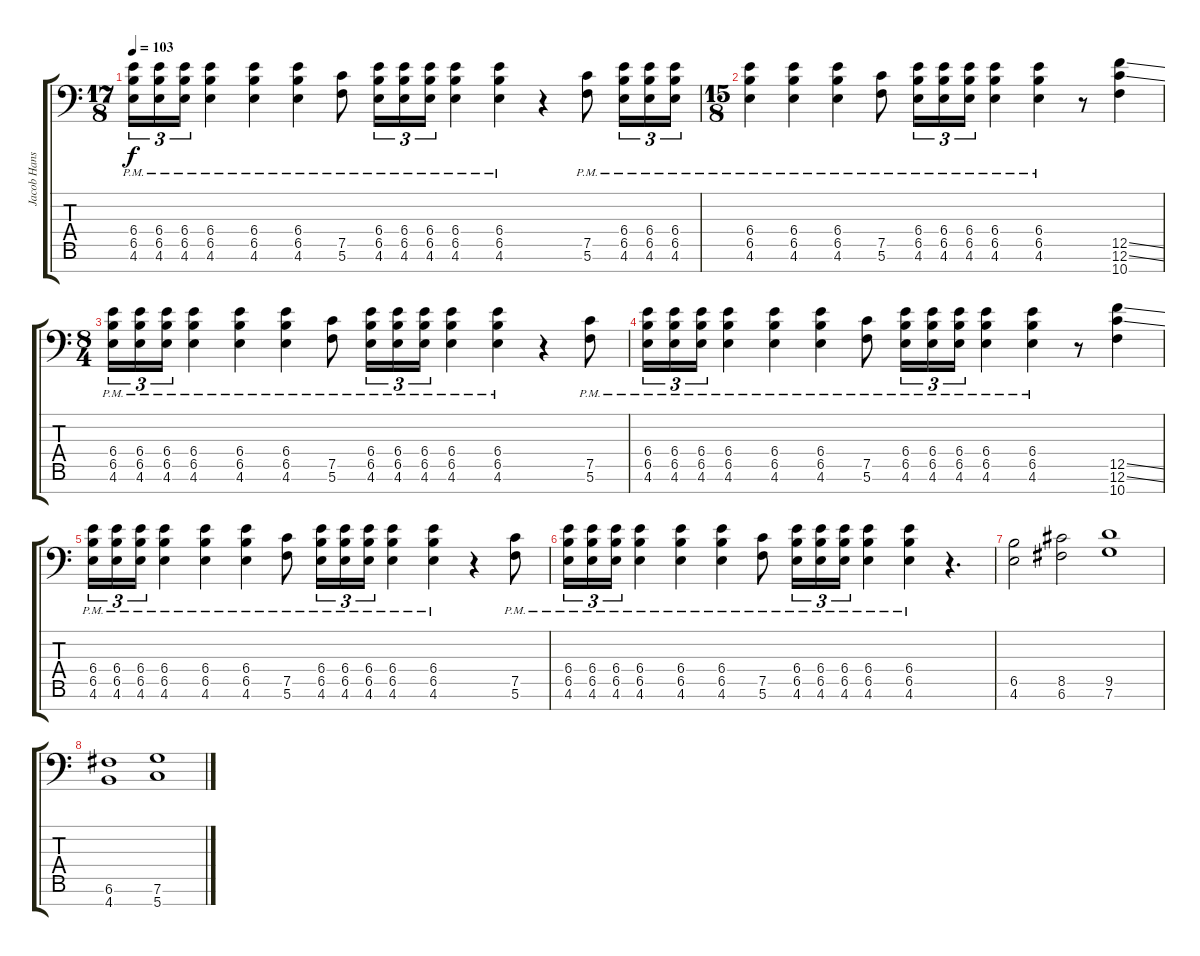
\track ("Jacob Hansen - rhythm guitars  " "Jacob Hans") {instrument distortionguitar}
\staff {score tabs}
\tuning (C4 G3 Eb3 Bb2 F2 C2 G1) {hide}
\ts (17 8)
\tempo 103
\clef f4
\ks c
(6.4{pm} 6.5{pm} 4.6{pm}).16{tu (3 2) dy f} (6.4{pm} 6.5{pm} 4.6{pm}).16{tu (3 2)} (6.4{pm} 6.5{pm} 4.6{pm}).16{tu (3 2)} (6.4{pm} 6.5{pm} 4.6{pm}).4 (6.4{pm} 6.5{pm} 4.6{pm}).4 (6.4{pm} 6.5{pm} 4.6{pm}).4 (7.5{pm} 5.6{pm}).8 (6.4{pm} 6.5{pm} 4.6{pm}).16{tu (3 2)} (6.4{pm} 6.5{pm} 4.6{pm}).16{tu (3 2)} (6.4{pm} 6.5{pm} 4.6{pm}).16{tu (3 2)} (6.4{pm} 6.5{pm} 4.6{pm}).4 (6.4{pm} 6.5{pm} 4.6{pm}).4 r.4 (7.5{pm} 5.6{pm}).8 (6.4{pm} 6.5{pm} 4.6{pm}).16{tu (3 2)} (6.4{pm} 6.5{pm} 4.6{pm}).16{tu (3 2)} (6.4{pm} 6.5{pm} 4.6{pm}).16{tu (3 2)} |
\ts (15 8)
(6.4{pm} 6.5{pm} 4.6{pm}).4 (6.4{pm} 6.5{pm} 4.6{pm}).4 (6.4{pm} 6.5{pm} 4.6{pm}).4 (7.5{pm} 5.6{pm}).8 (6.4{pm} 6.5{pm} 4.6{pm}).16{tu (3 2)} (6.4{pm} 6.5{pm} 4.6{pm}).16{tu (3 2)} (6.4{pm} 6.5{pm} 4.6{pm}).16{tu (3 2)} (6.4{pm} 6.5{pm} 4.6{pm}).4 (6.4{pm} 6.5{pm} 4.6{pm}).4 r.8 (12.5{ss} 12.6{ss} 10.7).4 |
\ts (8 4)
(6.4{pm} 6.5{pm} 4.6{pm}).16{tu (3 2)} (6.4{pm} 6.5{pm} 4.6{pm}).16{tu (3 2)} (6.4{pm} 6.5{pm} 4.6{pm}).16{tu (3 2)} (6.4{pm} 6.5{pm} 4.6{pm}).4 (6.4{pm} 6.5{pm} 4.6{pm}).4 (6.4{pm} 6.5{pm} 4.6{pm}).4 (7.5{pm} 5.6{pm}).8 (6.4{pm} 6.5{pm} 4.6{pm}).16{tu (3 2)} (6.4{pm} 6.5{pm} 4.6{pm}).16{tu (3 2)} (6.4{pm} 6.5{pm} 4.6{pm}).16{tu (3 2)} (6.4{pm} 6.5{pm} 4.6{pm}).4 (6.4{pm} 6.5{pm} 4.6{pm}).4 r.4 (7.5{pm} 5.6{pm}).8 |
(6.4{pm} 6.5{pm} 4.6{pm}).16{tu (3 2)} (6.4{pm} 6.5{pm} 4.6{pm}).16{tu (3 2)} (6.4{pm} 6.5{pm} 4.6{pm}).16{tu (3 2)} (6.4{pm} 6.5{pm} 4.6{pm}).4 (6.4{pm} 6.5{pm} 4.6{pm}).4 (6.4{pm} 6.5{pm} 4.6{pm}).4 (7.5{pm} 5.6{pm}).8 (6.4{pm} 6.5{pm} 4.6{pm}).16{tu (3 2)} (6.4{pm} 6.5{pm} 4.6{pm}).16{tu (3 2)} (6.4{pm} 6.5{pm} 4.6{pm}).16{tu (3 2)} (6.4{pm} 6.5{pm} 4.6{pm}).4 (6.4{pm} 6.5{pm} 4.6{pm}).4 r.8 (12.5{ss} 12.6{ss} 10.7).4 |
(6.4{pm} 6.5{pm} 4.6{pm}).16{tu (3 2)} (6.4{pm} 6.5{pm} 4.6{pm}).16{tu (3 2)} (6.4{pm} 6.5{pm} 4.6{pm}).16{tu (3 2)} (6.4{pm} 6.5{pm} 4.6{pm}).4 (6.4{pm} 6.5{pm} 4.6{pm}).4 (6.4{pm} 6.5{pm} 4.6{pm}).4 (7.5{pm} 5.6{pm}).8 (6.4{pm} 6.5{pm} 4.6{pm}).16{tu (3 2)} (6.4{pm} 6.5{pm} 4.6{pm}).16{tu (3 2)} (6.4{pm} 6.5{pm} 4.6{pm}).16{tu (3 2)} (6.4{pm} 6.5{pm} 4.6{pm}).4 (6.4{pm} 6.5{pm} 4.6{pm}).4 r.4 (7.5{pm} 5.6{pm}).8 |
(6.4{pm} 6.5{pm} 4.6{pm}).16{tu (3 2)} (6.4{pm} 6.5{pm} 4.6{pm}).16{tu (3 2)} (6.4{pm} 6.5{pm} 4.6{pm}).16{tu (3 2)} (6.4{pm} 6.5{pm} 4.6{pm}).4 (6.4{pm} 6.5{pm} 4.6{pm}).4 (6.4{pm} 6.5{pm} 4.6{pm}).4 (7.5{pm} 5.6{pm}).8 (6.4{pm} 6.5{pm} 4.6{pm}).16{tu (3 2)} (6.4{pm} 6.5{pm} 4.6{pm}).16{tu (3 2)} (6.4{pm} 6.5{pm} 4.6{pm}).16{tu (3 2)} (6.4{pm} 6.5{pm} 4.6{pm}).4 (6.4{pm} 6.5{pm} 4.6{pm}).4 r.4{d} |
(6.5 4.6).2{volume 7} (8.5 6.6).2 (9.5 7.6).1 |
(6.6 4.7).1 (7.6 5.7).1
